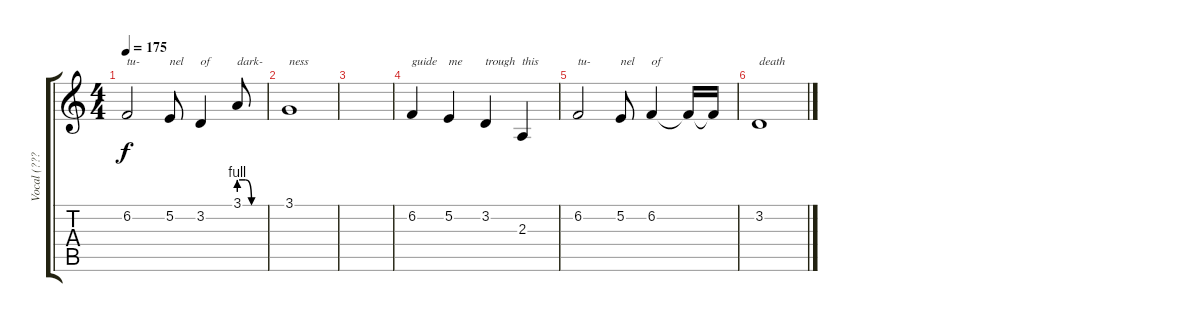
\track ("Vocal (???)" "Vocal (???") {instrument lead1square}
\staff {score tabs}
\tuning (E4 B3 G3 D3 A2 E2) {hide}
\ts (4 4)
\tempo 175
\clef g2
\ks c
6.2.2{txt "tu-" dy f} 5.2.8{txt "nel"} 3.2.4{txt "of"} 3.1{be (custom 0 4 15 4 30 0 60 0)}.8{txt "dark-"} |
3.1.1{txt "ness"} |
|
6.2.4{txt "guide"} 5.2.4{txt "me"} 3.2.4{txt "trough"} 2.3.4{txt "this"} |
6.2.2{txt "tu-"} 5.2.8{txt "nel"} 6.2.4{txt "of"} 6.2{t}.16 6.2{t}.16 |
3.2.1{txt "death"}
